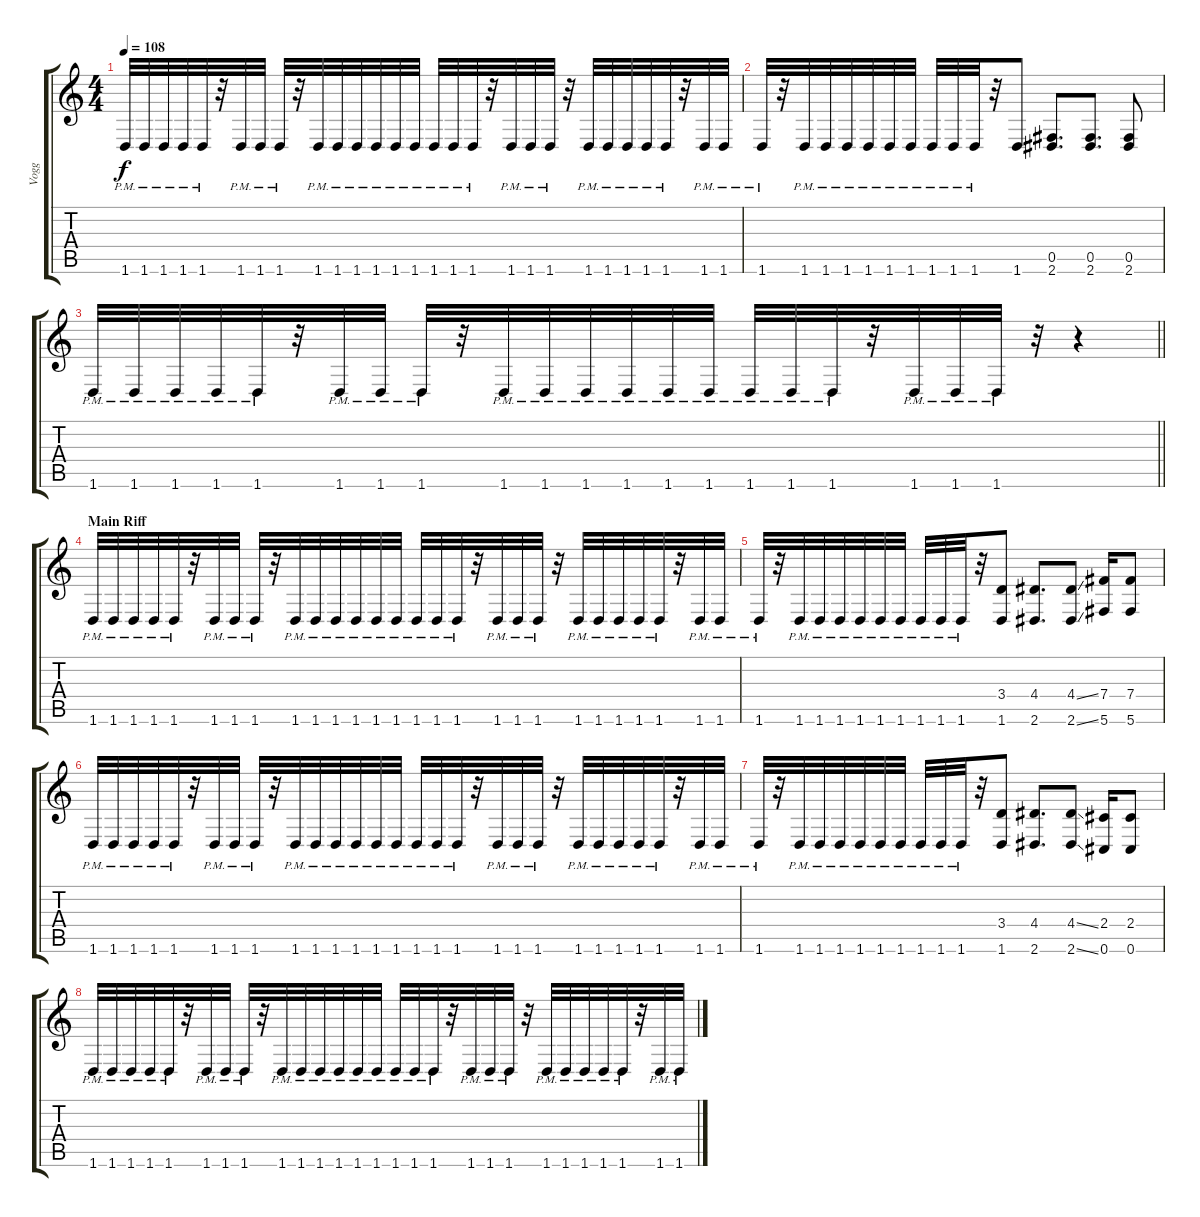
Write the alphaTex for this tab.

\track ("Vogg" "Vogg") {instrument distortionguitar}
\staff {score tabs}
\tuning (Db4 Ab3 E3 B2 Gb2 Db2) {hide}
\ts (4 4)
\tempo 108
\clef g2
\ks c
1.6{pm}.32{dy f} 1.6{pm}.32 1.6{pm}.32 1.6{pm}.32 1.6{pm}.32 r.32 1.6{pm}.32 1.6{pm}.32 1.6{pm}.32 r.32 1.6{pm}.32 1.6{pm}.32 1.6{pm}.32 1.6{pm}.32 1.6{pm}.32 1.6{pm}.32 1.6{pm}.32 1.6{pm}.32 1.6{pm}.32 r.32 1.6{pm}.32 1.6{pm}.32 1.6{pm}.32 r.32 1.6{pm}.32 1.6{pm}.32 1.6{pm}.32 1.6{pm}.32 1.6{pm}.32 r.32 1.6{pm}.32 1.6{pm}.32 |
1.6{pm}.32 r.32 1.6{pm}.32 1.6{pm}.32 1.6{pm}.32 1.6{pm}.32 1.6{pm}.32 1.6{pm}.32 1.6{pm}.32 1.6{pm}.32 1.6{pm}.32 r.32 1.6.8 (0.5 2.6).8{d} (0.5 2.6).8{d} (0.5 2.6).8 |
\barLineRight lightlight
1.6{pm}.32 1.6{pm}.32 1.6{pm}.32 1.6{pm}.32 1.6{pm}.32 r.32 1.6{pm}.32 1.6{pm}.32 1.6{pm}.32 r.32 1.6{pm}.32 1.6{pm}.32 1.6{pm}.32 1.6{pm}.32 1.6{pm}.32 1.6{pm}.32 1.6{pm}.32 1.6{pm}.32 1.6{pm}.32 r.32 1.6{pm}.32 1.6{pm}.32 1.6{pm}.32 r.32 r.4 |
\section ("" "Main Riff")
1.6{pm}.32 1.6{pm}.32 1.6{pm}.32 1.6{pm}.32 1.6{pm}.32 r.32 1.6{pm}.32 1.6{pm}.32 1.6{pm}.32 r.32 1.6{pm}.32 1.6{pm}.32 1.6{pm}.32 1.6{pm}.32 1.6{pm}.32 1.6{pm}.32 1.6{pm}.32 1.6{pm}.32 1.6{pm}.32 r.32 1.6{pm}.32 1.6{pm}.32 1.6{pm}.32 r.32 1.6{pm}.32 1.6{pm}.32 1.6{pm}.32 1.6{pm}.32 1.6{pm}.32 r.32 1.6{pm}.32 1.6{pm}.32 |
1.6{pm}.32 r.32 1.6{pm}.32 1.6{pm}.32 1.6{pm}.32 1.6{pm}.32 1.6{pm}.32 1.6{pm}.32 1.6{pm}.32 1.6{pm}.32 1.6{pm}.32 r.32 (3.4 1.6).8 (4.4 2.6).8{d} (4.4{ss} 2.6{ss}).8 (7.4 5.6).16 (7.4 5.6).8 |
1.6{pm}.32 1.6{pm}.32 1.6{pm}.32 1.6{pm}.32 1.6{pm}.32 r.32 1.6{pm}.32 1.6{pm}.32 1.6{pm}.32 r.32 1.6{pm}.32 1.6{pm}.32 1.6{pm}.32 1.6{pm}.32 1.6{pm}.32 1.6{pm}.32 1.6{pm}.32 1.6{pm}.32 1.6{pm}.32 r.32 1.6{pm}.32 1.6{pm}.32 1.6{pm}.32 r.32 1.6{pm}.32 1.6{pm}.32 1.6{pm}.32 1.6{pm}.32 1.6{pm}.32 r.32 1.6{pm}.32 1.6{pm}.32 |
1.6{pm}.32 r.32 1.6{pm}.32 1.6{pm}.32 1.6{pm}.32 1.6{pm}.32 1.6{pm}.32 1.6{pm}.32 1.6{pm}.32 1.6{pm}.32 1.6{pm}.32 r.32 (3.4 1.6).8 (4.4 2.6).8{d} (4.4{ss} 2.6{ss}).8 (2.4 0.6).16 (2.4 0.6).8 |
1.6{pm}.32 1.6{pm}.32 1.6{pm}.32 1.6{pm}.32 1.6{pm}.32 r.32 1.6{pm}.32 1.6{pm}.32 1.6{pm}.32 r.32 1.6{pm}.32 1.6{pm}.32 1.6{pm}.32 1.6{pm}.32 1.6{pm}.32 1.6{pm}.32 1.6{pm}.32 1.6{pm}.32 1.6{pm}.32 r.32 1.6{pm}.32 1.6{pm}.32 1.6{pm}.32 r.32 1.6{pm}.32 1.6{pm}.32 1.6{pm}.32 1.6{pm}.32 1.6{pm}.32 r.32 1.6{pm}.32 1.6{pm}.32
